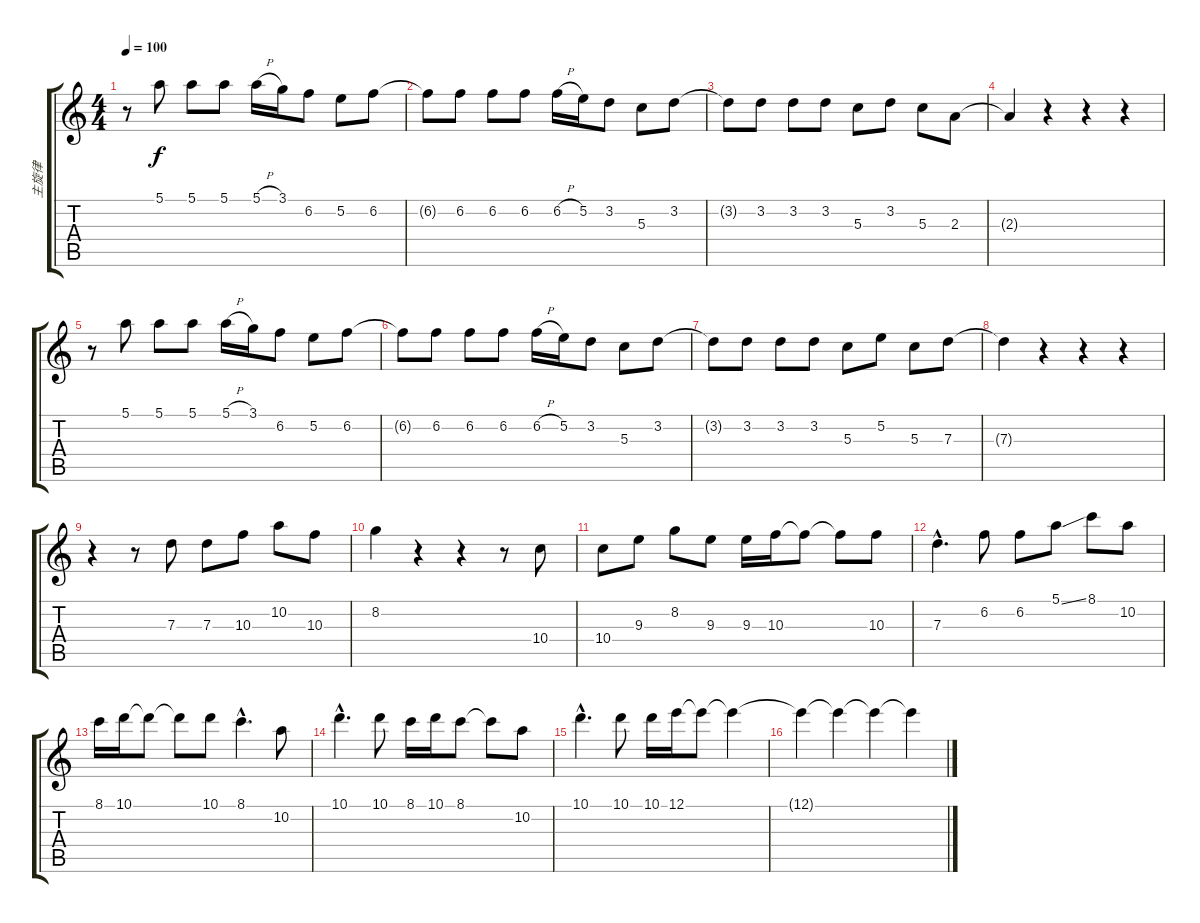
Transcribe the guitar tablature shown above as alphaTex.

\track ("主旋律" "主旋律") {instrument acousticguitarnylon}
\staff {score tabs}
\tuning (E4 B3 G3 D3 A2 E2) {hide}
\ts (4 4)
\tempo 100
\clef g2
\ks c
r.8{dy f instrument acousticguitarnylon} 5.1.8 5.1.8 5.1.8 5.1{h}.16 3.1.16 6.2.8 5.2.8 6.2.8 |
6.2{t}.8 6.2.8 6.2.8 6.2.8 6.2{h}.16 5.2.16 3.2.8 5.3.8 3.2.8 |
3.2{t}.8 3.2.8 3.2.8 3.2.8 5.3.8 3.2.8 5.3.8 2.3.8 |
2.3{t}.4 r.4 r.4 r.4 |
r.8 5.1.8 5.1.8 5.1.8 5.1{h}.16 3.1.16 6.2.8 5.2.8 6.2.8 |
6.2{t}.8 6.2.8 6.2.8 6.2.8 6.2{h}.16 5.2.16 3.2.8 5.3.8 3.2.8 |
3.2{t}.8 3.2.8 3.2.8 3.2.8 5.3.8 5.2.8 5.3.8 7.3.8 |
7.3{t}.4 r.4 r.4 r.4 |
r.4 r.8 7.3.8 7.3.8 10.3.8 10.2.8 10.3.8 |
8.2.4 r.4 r.4 r.8 10.4.8 |
10.4.8 9.3.8 8.2.8 9.3.8 9.3.16 10.3.16 10.3{t}.8 10.3{t}.8 10.3.8 |
7.3{hac}.4{d} 6.2.8 6.2.8 5.1{ss}.8 8.1.8 10.2.8 |
8.1.16 10.1.16 10.1{t}.8 10.1{t}.8 10.1.8 8.1{hac}.4{d} 10.2.8 |
10.1{hac}.4{d} 10.1.8 8.1.16 10.1.16 8.1.8 8.1{t}.8 10.2.8 |
10.1{hac}.4{d} 10.1.8 10.1.16 12.1.16 12.1{t}.8 12.1{t}.4 |
12.1{t}.4 12.1{t}.4 12.1{t}.4 12.1{t}.4
